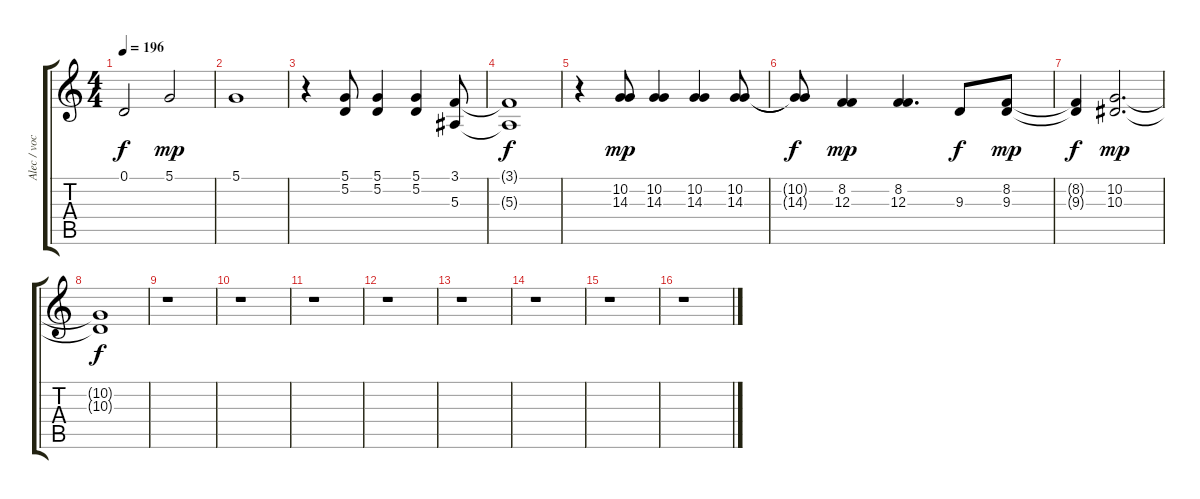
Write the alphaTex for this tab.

\track ("Alec / vocals" "Alec / voc") {instrument lead1square}
\staff {score tabs}
\tuning (D4 A3 F3 C3 G2 D2) {hide}
\ts (4 4)
\tempo 196
\clef g2
\ks c
0.1.2{dy f} 5.1.2{dy mp} |
5.1.1 |
r.4 (5.1 5.2).8 (5.1 5.2).4 (5.1 5.2).4 (3.1 5.3).8 |
(3.1{t} 5.3{t}).1{dy f} |
r.4 (10.2 14.3).8{dy mp} (10.2 14.3).4 (10.2 14.3).4 (10.2 14.3).8 |
(10.2{t} 14.3{t}).8{dy f} (8.2 12.3).4{dy mp} (8.2 12.3).4{d} 9.3.8{dy f} (8.2 9.3).8{dy mp} |
(8.2{t} 9.3{t}).4{dy f} (10.2 10.3).2{d dy mp} |
(10.2{t} 10.3{t}).1{dy f} |
r.1 |
r.1 |
r.1 |
r.1 |
r.1 |
r.1 |
r.1 |
r.1
